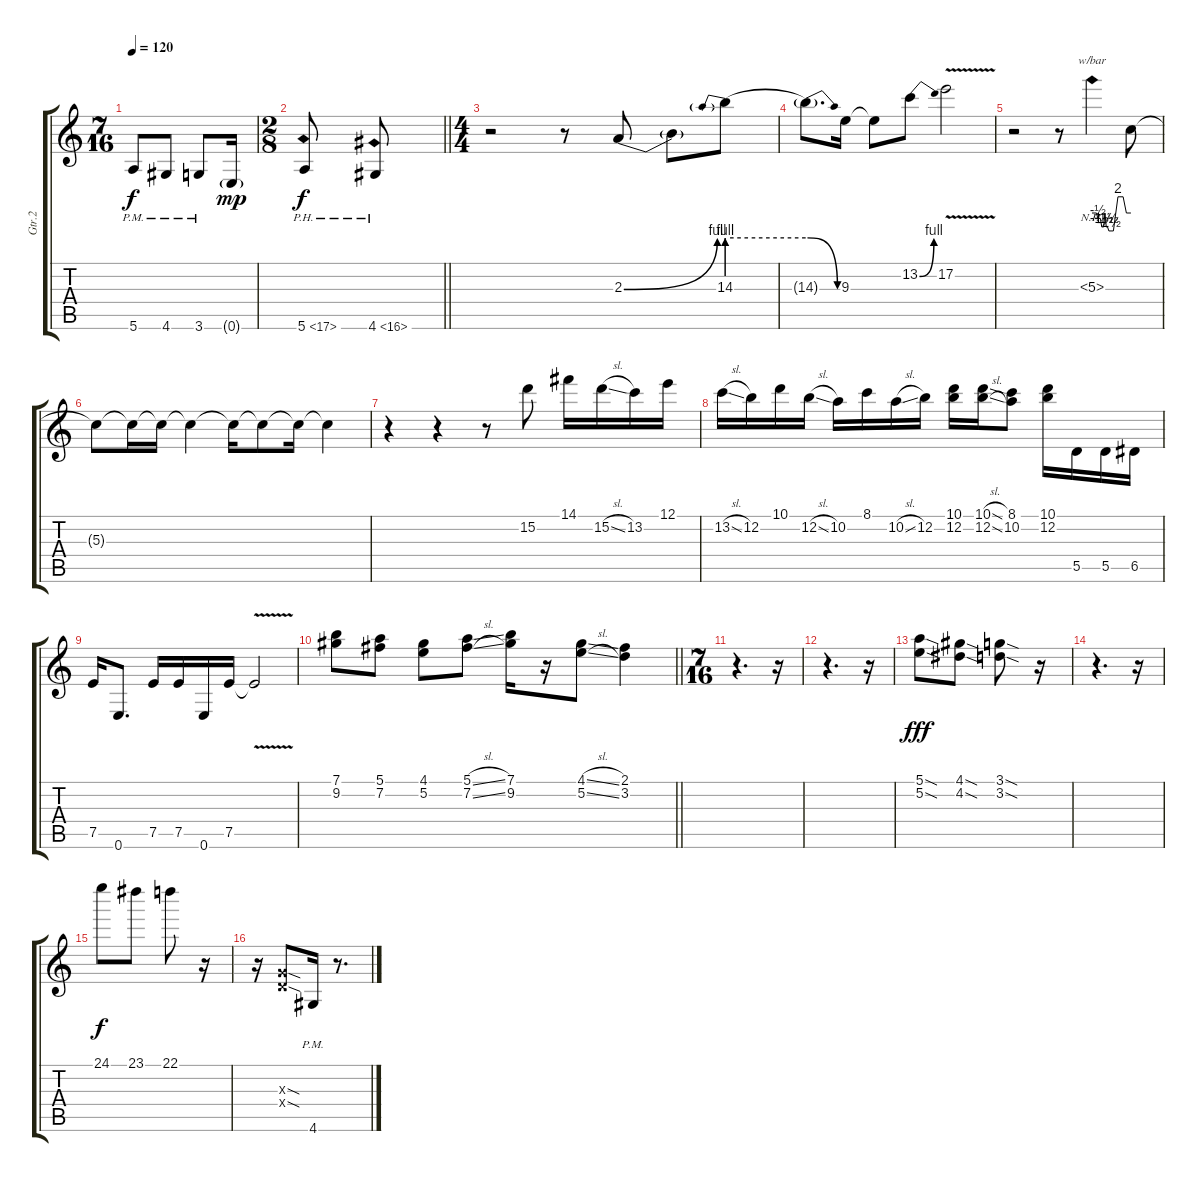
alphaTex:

\track ("Gtr.2" "Gtr.2") {instrument distortionguitar}
\staff {score tabs}
\tuning (E4 B3 G3 D3 A2 E2) {hide}
\ts (7 16)
\tempo 120
\clef g2
\ks c
5.6{pm}.8{dy f} 4.6{pm}.8 3.6{pm}.8 0.6{g}.16{dy mp} |
\ts (2 8)
\barLineRight lightlight
5.6{ph 12}.8{dy f} 4.6{ph 12}.8 |
\ts (4 4)
r.2 r.8 2.3{be (bend 0 0 60 4)}.8 2.3{t}.8 14.3{be (prebend 0 4 60 4)}.8 |
14.3{be (release 0 4 60 0) t}.8{d} 9.3.16 9.3{t}.8 13.2{be (bend 0 0 60 4)}.8 17.2{v}.2 |
r.2 r.8 5.3{nh}.4{tbe (custom default 0 0 7 0 9 -2 13 -2 15 -6 18 -6 20 0 22 -6 24 -6 26 -10 33 -10 40 8 48 8 53 0 60 0)} 5.3{t}.8 |
5.3{t}.8 5.3{t}.16 5.3{t}.16 5.3{t}.4 5.3{t}.16 5.3{t}.8 5.3{t}.16 5.3{t}.4 |
r.4 r.4 r.8 15.2.8 14.1.16 15.2{sl}.16 13.2.16 12.1.16 |
13.2{sl}.16 12.2.16 10.1.16 12.2{sl}.16 10.2.16 8.1.16 10.2{sl}.16 12.2.16 (10.1 12.2).16 (10.1{sl} 12.2{sl}).16 (8.1 10.2).8 (10.1 12.2).16 5.5.16 5.5.16 6.5.16 |
7.5.16 0.6.8{d} 7.5.16 7.5.16 0.6.16 7.5.16 7.5{v t}.2 |
\barLineRight lightlight
(7.1 9.2).8 (5.1 7.2).8 (4.1 5.2).8 (5.1{sl} 7.2{sl}).8 (7.1 9.2).16 r.16 (4.1{sl} 5.2{sl}).8 (2.1 3.2).4 |
\ts (7 16)
r.4{d} r.16 |
r.4{d} r.16 |
(5.1{sod} 5.2{sod}).8{dy fff instrument guitarfretnoise} (4.1{sod} 4.2{sod}).8 (3.1{sod} 3.2{sod}).8 r.16 |
r.4{d instrument distortionguitar} r.16 |
24.1.8{dy f} 23.1.8 22.1.8 r.16 |
r.16 (0.3{sod x} 0.4{sod x}).8 4.6{pm}.16 r.8{d}
